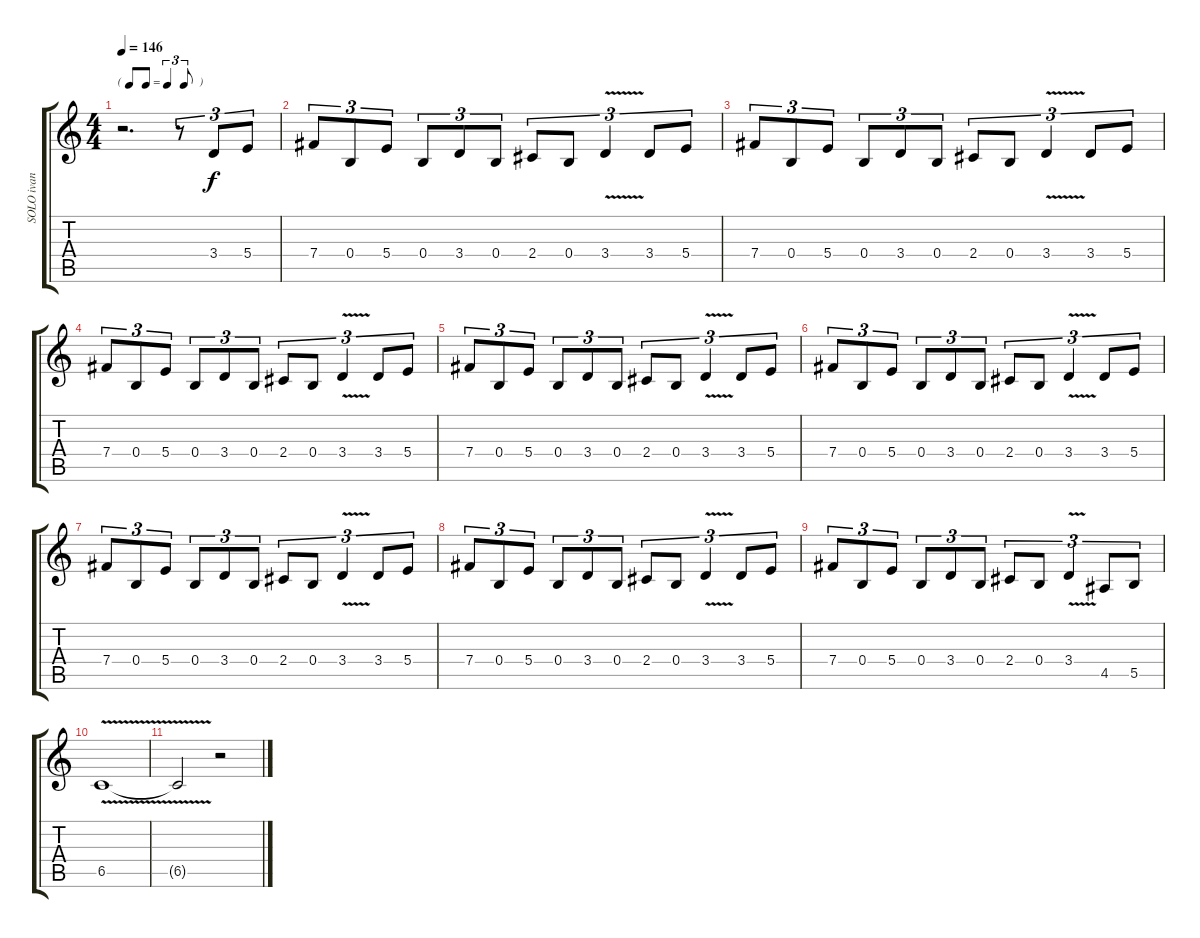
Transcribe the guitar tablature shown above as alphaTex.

\track ("SOLO ivan" "SOLO ivan") {instrument overdrivenguitar}
\staff {score tabs}
\tuning (Db4 Ab3 E3 B2 Gb2 B1) {hide}
\ts (4 4)
\tf triplet8th
\tempo 146
\clef g2
\ks c
r.2{d dy f} r.8{tu (3 2)} 3.4.8{tu (3 2)} 5.4.8{tu (3 2)} |
7.4.8{tu (3 2)} 0.4.8{tu (3 2)} 5.4.8{tu (3 2)} 0.4.8{tu (3 2)} 3.4.8{tu (3 2)} 0.4.8{tu (3 2)} 2.4.8{tu (3 2)} 0.4.8{tu (3 2)} 3.4{v}.4{tu (3 2)} 3.4.8{tu (3 2)} 5.4.8{tu (3 2)} |
7.4.8{tu (3 2)} 0.4.8{tu (3 2)} 5.4.8{tu (3 2)} 0.4.8{tu (3 2)} 3.4.8{tu (3 2)} 0.4.8{tu (3 2)} 2.4.8{tu (3 2)} 0.4.8{tu (3 2)} 3.4{v}.4{tu (3 2)} 3.4.8{tu (3 2)} 5.4.8{tu (3 2)} |
7.4.8{tu (3 2)} 0.4.8{tu (3 2)} 5.4.8{tu (3 2)} 0.4.8{tu (3 2)} 3.4.8{tu (3 2)} 0.4.8{tu (3 2)} 2.4.8{tu (3 2)} 0.4.8{tu (3 2)} 3.4{v}.4{tu (3 2)} 3.4.8{tu (3 2)} 5.4.8{tu (3 2)} |
7.4.8{tu (3 2)} 0.4.8{tu (3 2)} 5.4.8{tu (3 2)} 0.4.8{tu (3 2)} 3.4.8{tu (3 2)} 0.4.8{tu (3 2)} 2.4.8{tu (3 2)} 0.4.8{tu (3 2)} 3.4{v}.4{tu (3 2)} 3.4.8{tu (3 2)} 5.4.8{tu (3 2)} |
7.4.8{tu (3 2)} 0.4.8{tu (3 2)} 5.4.8{tu (3 2)} 0.4.8{tu (3 2)} 3.4.8{tu (3 2)} 0.4.8{tu (3 2)} 2.4.8{tu (3 2)} 0.4.8{tu (3 2)} 3.4{v}.4{tu (3 2)} 3.4.8{tu (3 2)} 5.4.8{tu (3 2)} |
7.4.8{tu (3 2)} 0.4.8{tu (3 2)} 5.4.8{tu (3 2)} 0.4.8{tu (3 2)} 3.4.8{tu (3 2)} 0.4.8{tu (3 2)} 2.4.8{tu (3 2)} 0.4.8{tu (3 2)} 3.4{v}.4{tu (3 2)} 3.4.8{tu (3 2)} 5.4.8{tu (3 2)} |
7.4.8{tu (3 2)} 0.4.8{tu (3 2)} 5.4.8{tu (3 2)} 0.4.8{tu (3 2)} 3.4.8{tu (3 2)} 0.4.8{tu (3 2)} 2.4.8{tu (3 2)} 0.4.8{tu (3 2)} 3.4{v}.4{tu (3 2)} 3.4.8{tu (3 2)} 5.4.8{tu (3 2)} |
7.4.8{tu (3 2)} 0.4.8{tu (3 2)} 5.4.8{tu (3 2)} 0.4.8{tu (3 2)} 3.4.8{tu (3 2)} 0.4.8{tu (3 2)} 2.4.8{tu (3 2)} 0.4.8{tu (3 2)} 3.4{v}.4{tu (3 2)} 4.5.8{tu (3 2)} 5.5.8{tu (3 2)} |
6.5{v}.1 |
6.5{t}.2 r.2
